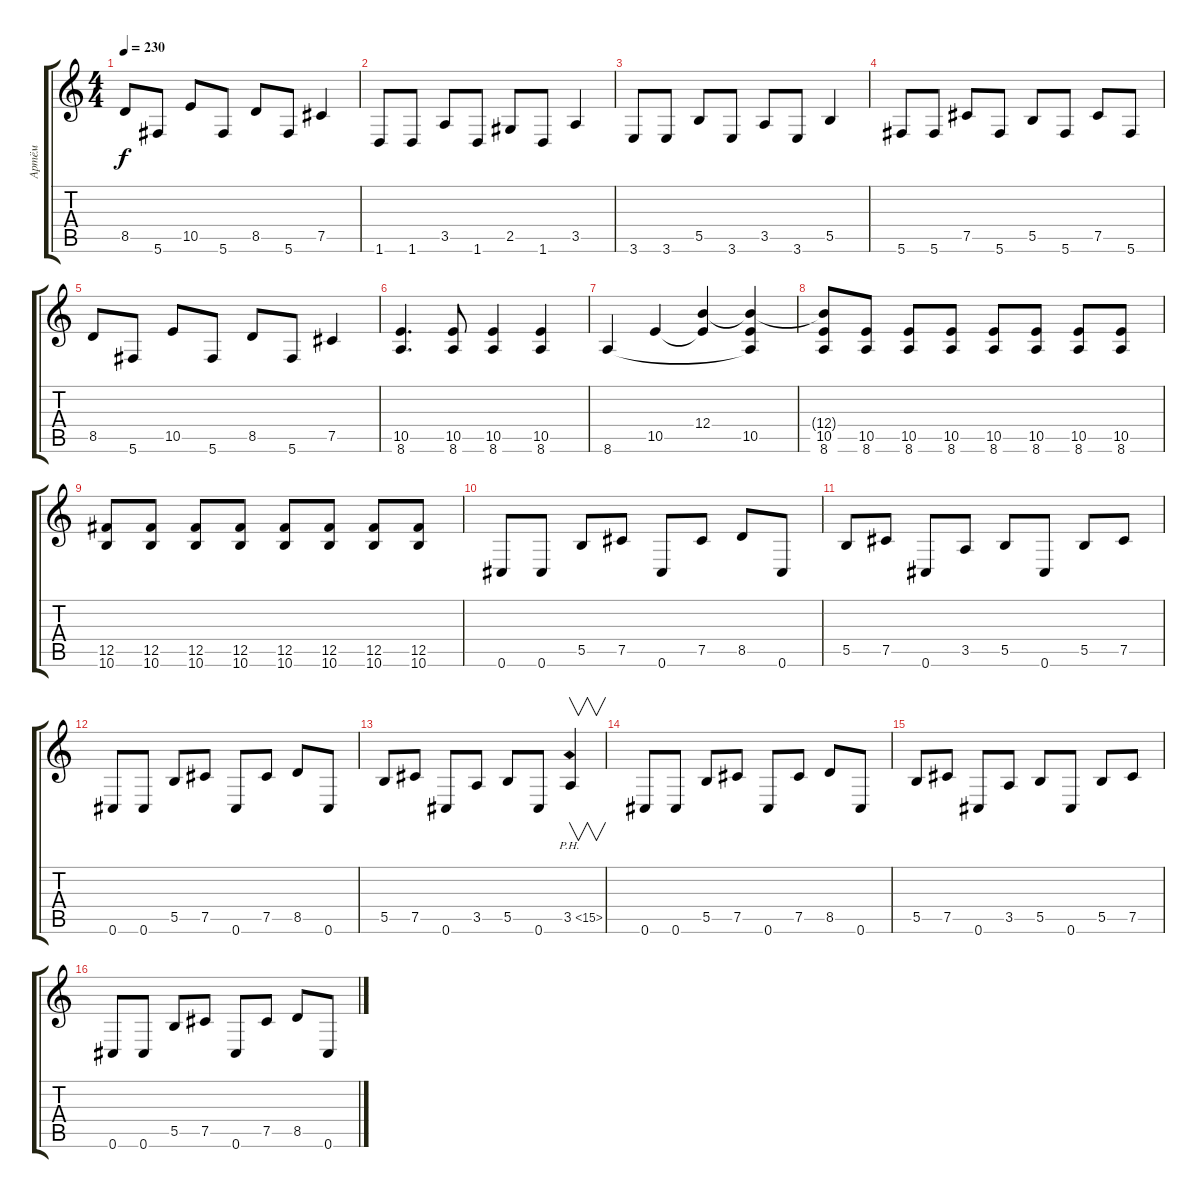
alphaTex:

\track ("Артём" "Артём") {instrument distortionguitar}
\staff {score tabs}
\tuning (Db4 Ab3 E3 B2 Gb2 Db2) {hide}
\ts (4 4)
\tempo 230
\clef g2
\ks c
8.5.8{dy f} 5.6.8 10.5.8 5.6.8 8.5.8 5.6.8 7.5.4 |
1.6.8 1.6.8 3.5.8 1.6.8 2.5.8 1.6.8 3.5.4 |
3.6.8 3.6.8 5.5.8 3.6.8 3.5.8 3.6.8 5.5.4 |
5.6.8 5.6.8 7.5.8 5.6.8 5.5.8 5.6.8 7.5.8 5.6.8 |
8.5.8 5.6.8 10.5.8 5.6.8 8.5.8 5.6.8 7.5.4 |
(10.5 8.6).4{d} (10.5 8.6).8 (10.5 8.6).4 (10.5 8.6).4 |
8.6.4 10.5.4 (12.4 10.5{t}).4 (12.4{t} 10.5 8.6{t}).4 |
(12.4{t} 10.5 8.6).8 (10.5 8.6).8 (10.5 8.6).8 (10.5 8.6).8 (10.5 8.6).8 (10.5 8.6).8 (10.5 8.6).8 (10.5 8.6).8 |
(12.5 10.6).8 (12.5 10.6).8 (12.5 10.6).8 (12.5 10.6).8 (12.5 10.6).8 (12.5 10.6).8 (12.5 10.6).8 (12.5 10.6).8 |
0.6.8 0.6.8 5.5.8 7.5.8 0.6.8 7.5.8 8.5.8 0.6.8 |
5.5.8 7.5.8 0.6.8 3.5.8 5.5.8 0.6.8 5.5.8 7.5.8 |
0.6.8 0.6.8 5.5.8 7.5.8 0.6.8 7.5.8 8.5.8 0.6.8 |
5.5.8 7.5.8 0.6.8 3.5.8 5.5.8 0.6.8 3.5{ph 12}.4{v} |
0.6.8 0.6.8 5.5.8 7.5.8 0.6.8 7.5.8 8.5.8 0.6.8 |
5.5.8 7.5.8 0.6.8 3.5.8 5.5.8 0.6.8 5.5.8 7.5.8 |
0.6.8 0.6.8 5.5.8 7.5.8 0.6.8 7.5.8 8.5.8 0.6.8
